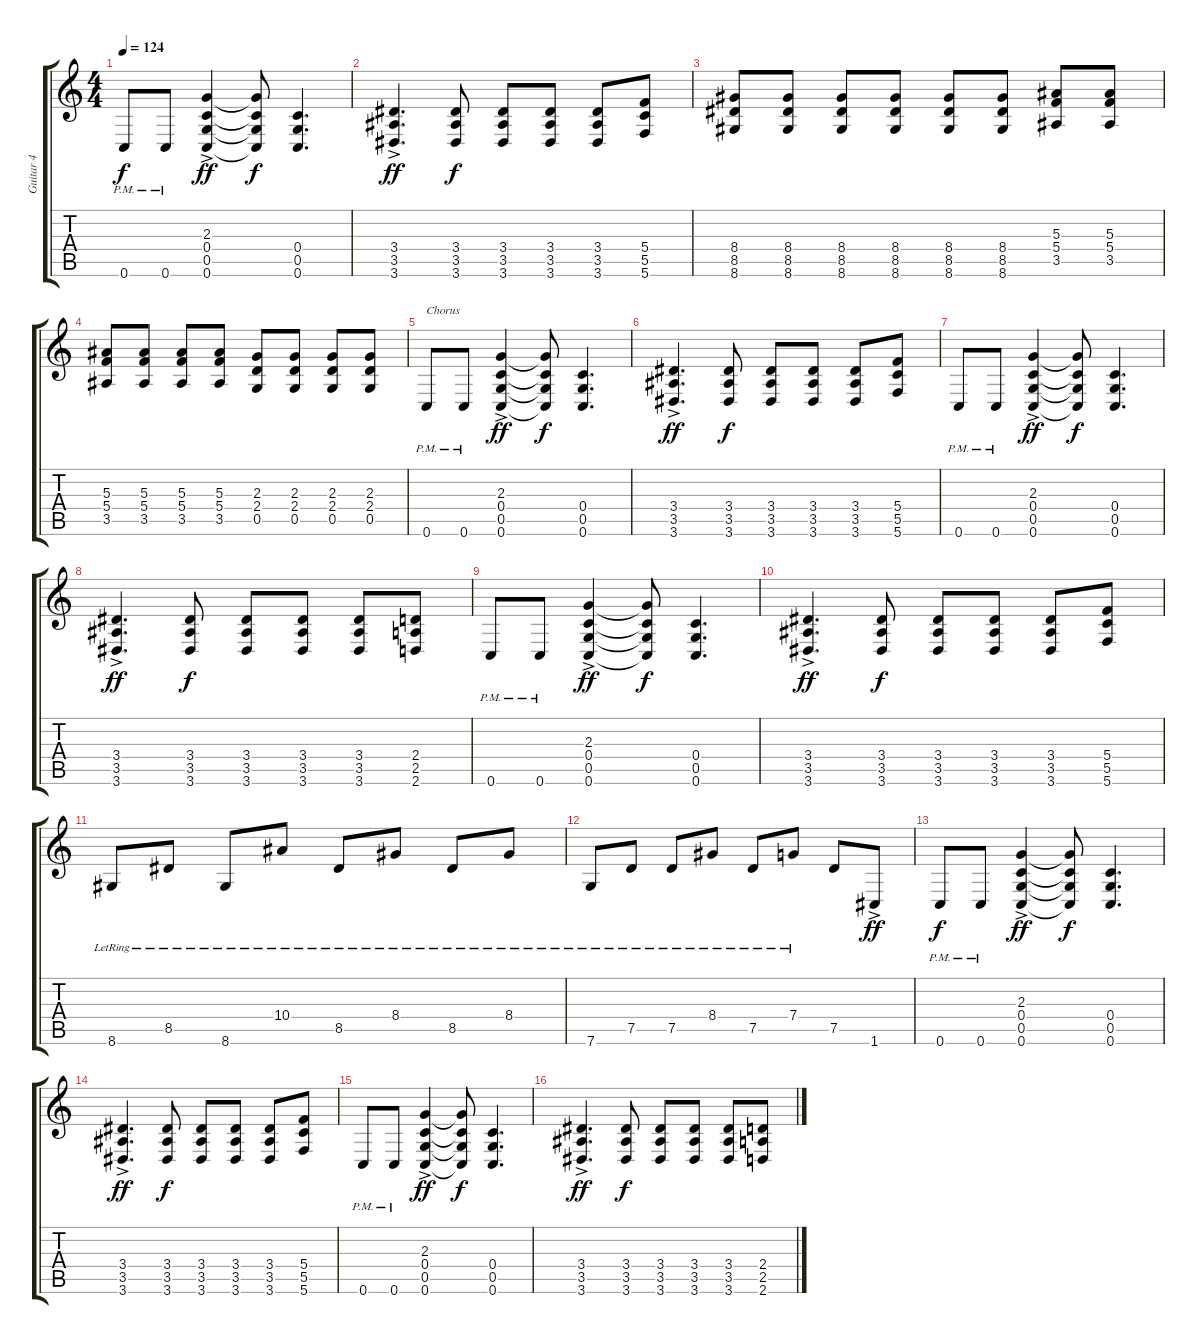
\track ("Guitar 4" "Guitar 4") {instrument distortionguitar}
\staff {score tabs}
\tuning (D4 A3 F3 C3 G2 C2) {hide}
\ts (4 4)
\tempo 124
\clef g2
\ks c
0.6{pm}.8{dy f} 0.6{pm}.8 (2.3{ac} 0.4{ac} 0.5{ac} 0.6{ac}).4{dy ff} (2.3{t} 0.4{t} 0.5{t} 0.6{t}).8{dy f} (0.4 0.5 0.6).4{d} |
(3.4{ac} 3.5{ac} 3.6{ac}).4{d dy ff} (3.4 3.5 3.6).8{dy f} (3.4 3.5 3.6).8 (3.4 3.5 3.6).8 (3.4 3.5 3.6).8 (5.4 5.5 5.6).8 |
(8.4 8.5 8.6).8 (8.4 8.5 8.6).8 (8.4 8.5 8.6).8 (8.4 8.5 8.6).8 (8.4 8.5 8.6).8 (8.4 8.5 8.6).8 (5.3 5.4 3.5).8 (5.3 5.4 3.5).8 |
(5.3 5.4 3.5).8 (5.3 5.4 3.5).8 (5.3 5.4 3.5).8 (5.3 5.4 3.5).8 (2.3 2.4 0.5).8 (2.3 2.4 0.5).8 (2.3 2.4 0.5).8 (2.3 2.4 0.5).8 |
0.6{pm}.8{txt "Chorus"} 0.6{pm}.8 (2.3{ac} 0.4{ac} 0.5{ac} 0.6{ac}).4{dy ff} (2.3{t} 0.4{t} 0.5{t} 0.6{t}).8{dy f} (0.4 0.5 0.6).4{d} |
(3.4{ac} 3.5{ac} 3.6{ac}).4{d dy ff} (3.4 3.5 3.6).8{dy f} (3.4 3.5 3.6).8 (3.4 3.5 3.6).8 (3.4 3.5 3.6).8 (5.4 5.5 5.6).8 |
0.6{pm}.8 0.6{pm}.8 (2.3{ac} 0.4{ac} 0.5{ac} 0.6{ac}).4{dy ff} (2.3{t} 0.4{t} 0.5{t} 0.6{t}).8{dy f} (0.4 0.5 0.6).4{d} |
(3.4{ac} 3.5{ac} 3.6{ac}).4{d dy ff} (3.4 3.5 3.6).8{dy f} (3.4 3.5 3.6).8 (3.4 3.5 3.6).8 (3.4 3.5 3.6).8 (2.4 2.5 2.6).8 |
0.6{pm}.8 0.6{pm}.8 (2.3{ac} 0.4{ac} 0.5{ac} 0.6{ac}).4{dy ff} (2.3{t} 0.4{t} 0.5{t} 0.6{t}).8{dy f} (0.4 0.5 0.6).4{d} |
(3.4{ac} 3.5{ac} 3.6{ac}).4{d dy ff} (3.4 3.5 3.6).8{dy f} (3.4 3.5 3.6).8 (3.4 3.5 3.6).8 (3.4 3.5 3.6).8 (5.4 5.5 5.6).8 |
8.6{lr}.8 8.5{lr}.8 8.6{lr}.8 10.4{lr}.8 8.5{lr}.8 8.4{lr}.8 8.5{lr}.8 8.4{lr}.8 |
7.6{lr}.8 7.5{lr}.8 7.5{lr}.8 8.4{lr}.8 7.5{lr}.8 7.4{lr}.8 7.5.8 1.6{ac}.8{dy ff} |
0.6{pm}.8{dy f} 0.6{pm}.8 (2.3{ac} 0.4{ac} 0.5{ac} 0.6{ac}).4{dy ff} (2.3{t} 0.4{t} 0.5{t} 0.6{t}).8{dy f} (0.4 0.5 0.6).4{d} |
(3.4{ac} 3.5{ac} 3.6{ac}).4{d dy ff} (3.4 3.5 3.6).8{dy f} (3.4 3.5 3.6).8 (3.4 3.5 3.6).8 (3.4 3.5 3.6).8 (5.4 5.5 5.6).8 |
0.6{pm}.8 0.6{pm}.8 (2.3{ac} 0.4{ac} 0.5{ac} 0.6{ac}).4{dy ff} (2.3{t} 0.4{t} 0.5{t} 0.6{t}).8{dy f} (0.4 0.5 0.6).4{d} |
(3.4{ac} 3.5{ac} 3.6{ac}).4{d dy ff} (3.4 3.5 3.6).8{dy f} (3.4 3.5 3.6).8 (3.4 3.5 3.6).8 (3.4 3.5 3.6).8 (2.4 2.5 2.6).8
